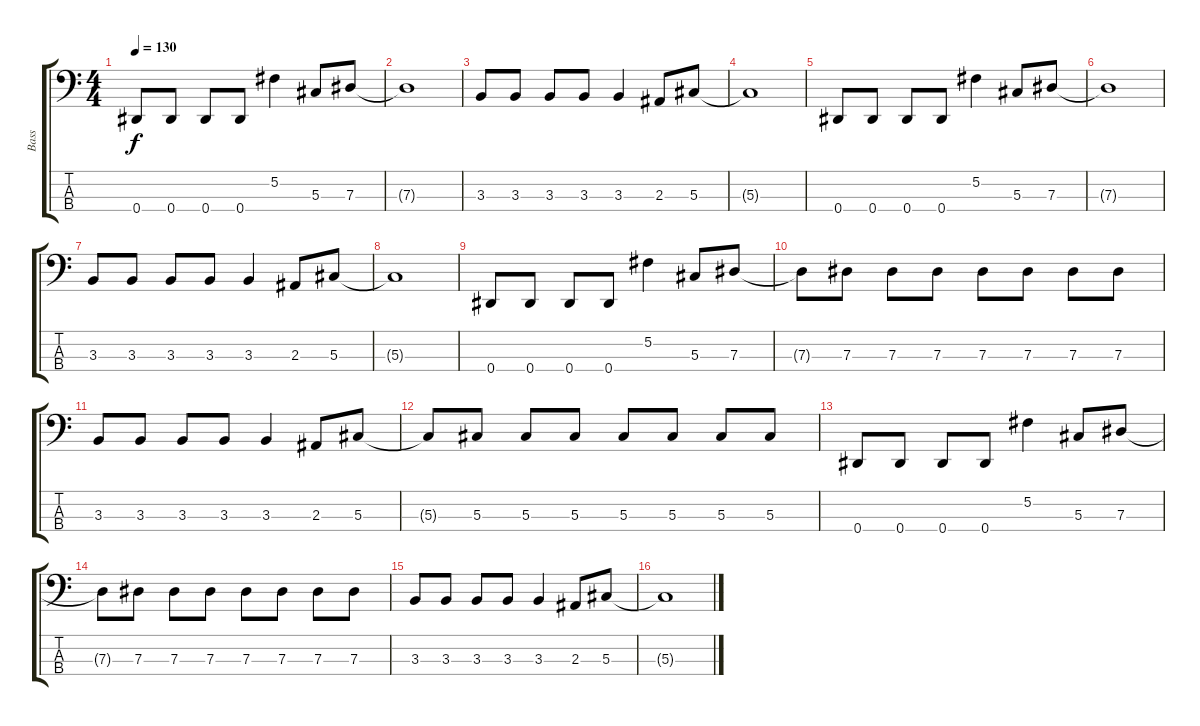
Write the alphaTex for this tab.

\track ("Bass" "Bass") {instrument electricbassfinger}
\staff {score tabs}
\tuning (Gb2 Db2 Ab1 Eb1) {hide}
\ts (4 4)
\tempo 130
\clef f4
\ks c
0.4.8{dy f instrument electricbassfinger} 0.4.8 0.4.8 0.4.8 5.2.4 5.3.8 7.3.8 |
7.3{t}.1 |
3.3.8 3.3.8 3.3.8 3.3.8 3.3.4 2.3.8 5.3.8 |
5.3{t}.1 |
0.4.8 0.4.8 0.4.8 0.4.8 5.2.4 5.3.8 7.3.8 |
7.3{t}.1 |
3.3.8 3.3.8 3.3.8 3.3.8 3.3.4 2.3.8 5.3.8 |
5.3{t}.1 |
0.4.8 0.4.8 0.4.8 0.4.8 5.2.4 5.3.8 7.3.8 |
7.3{t}.8 7.3.8 7.3.8 7.3.8 7.3.8 7.3.8 7.3.8 7.3.8 |
3.3.8 3.3.8 3.3.8 3.3.8 3.3.4 2.3.8 5.3.8 |
5.3{t}.8 5.3.8 5.3.8 5.3.8 5.3.8 5.3.8 5.3.8 5.3.8 |
0.4.8 0.4.8 0.4.8 0.4.8 5.2.4 5.3.8 7.3.8 |
7.3{t}.8 7.3.8 7.3.8 7.3.8 7.3.8 7.3.8 7.3.8 7.3.8 |
3.3.8 3.3.8 3.3.8 3.3.8 3.3.4 2.3.8 5.3.8 |
5.3{t}.1
